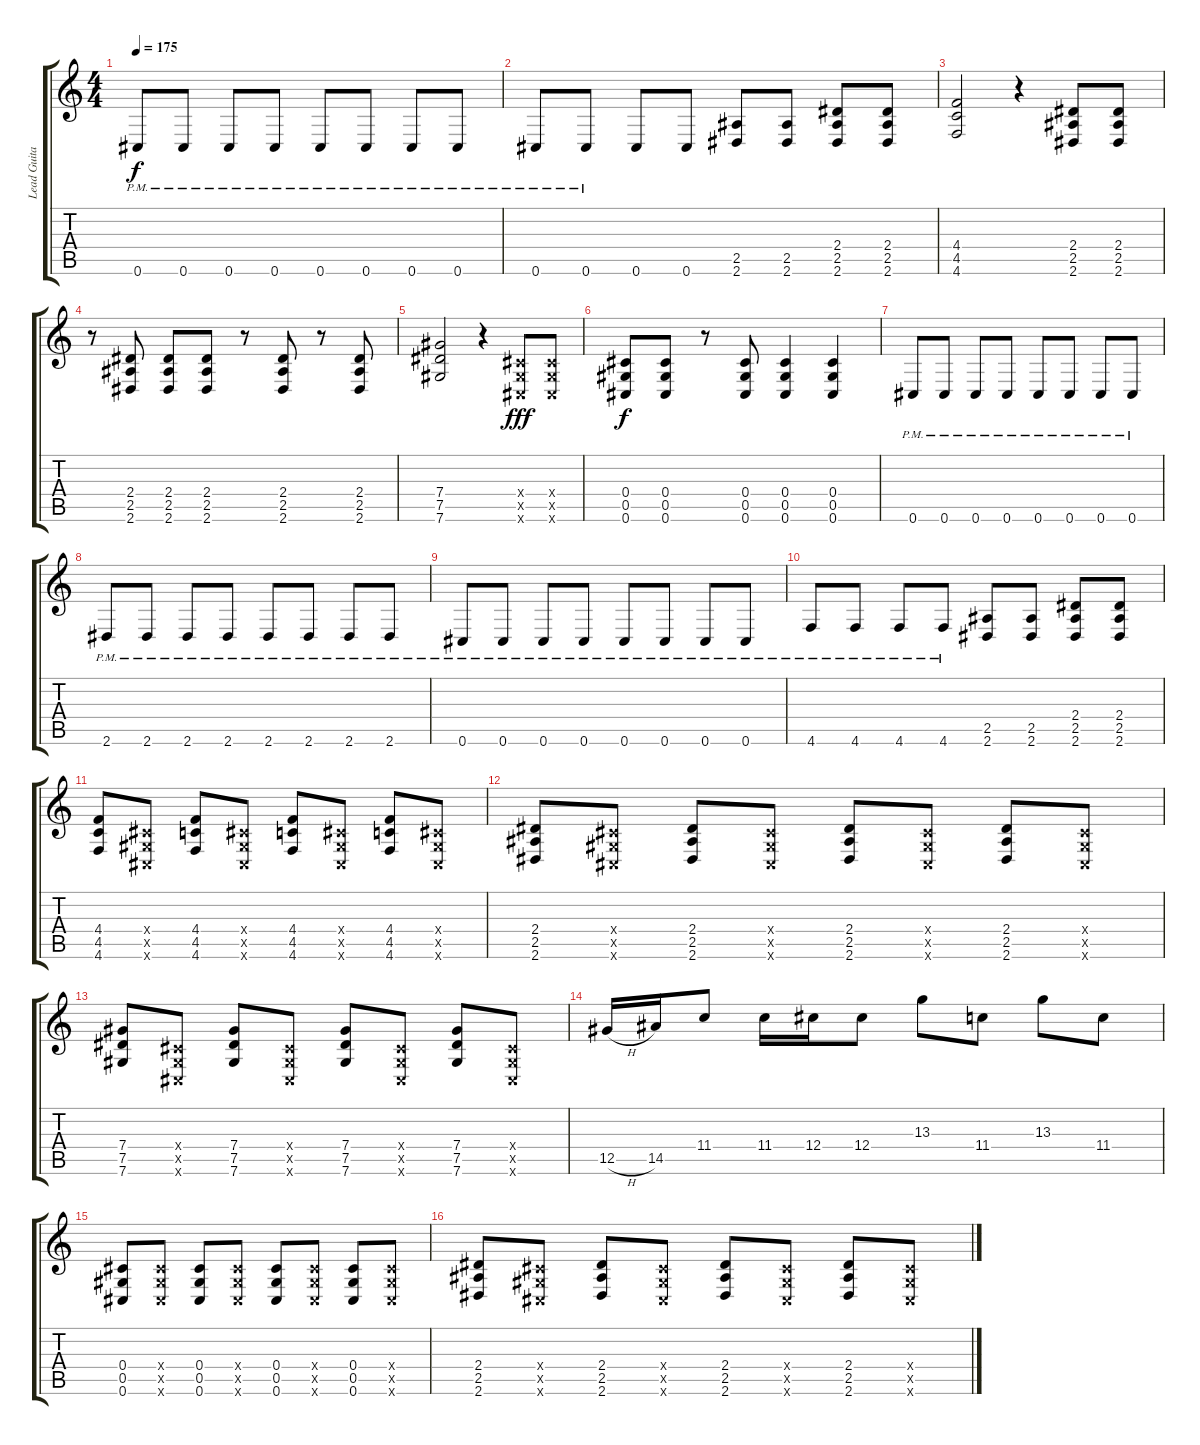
\track ("Lead Guitar" "Lead Guita") {instrument distortionguitar}
\staff {score tabs}
\tuning (Eb4 Bb3 Gb3 Db3 Ab2 Db2) {hide}
\ts (4 4)
\tempo 175
\clef g2
\ks c
0.6{pm}.8{dy f} 0.6{pm}.8 0.6{pm}.8 0.6{pm}.8 0.6{pm}.8 0.6{pm}.8 0.6{pm}.8 0.6{pm}.8 |
0.6{pm}.8 0.6{pm}.8 0.6.8 0.6.8 (2.5 2.6).8 (2.5 2.6).8 (2.4 2.5 2.6).8 (2.4 2.5 2.6).8 |
(4.4 4.5 4.6).2 r.4 (2.4 2.5 2.6).8 (2.4 2.5 2.6).8 |
r.8 (2.4 2.5 2.6).8 (2.4 2.5 2.6).8 (2.4 2.5 2.6).8 r.8 (2.4 2.5 2.6).8 r.8 (2.4 2.5 2.6).8 |
(7.4 7.5 7.6).2 r.4 (0.4{x} 0.5{x} 0.6{x}).8{dy fff} (0.4{x} 0.5{x} 0.6{x}).8 |
(0.4 0.5 0.6).8{dy f} (0.4 0.5 0.6).8 r.8 (0.4 0.5 0.6).8 (0.4 0.5 0.6).4 (0.4 0.5 0.6).4 |
0.6{pm}.8 0.6{pm}.8 0.6{pm}.8 0.6{pm}.8 0.6{pm}.8 0.6{pm}.8 0.6{pm}.8 0.6{pm}.8 |
2.6{pm}.8 2.6{pm}.8 2.6{pm}.8 2.6{pm}.8 2.6{pm}.8 2.6{pm}.8 2.6{pm}.8 2.6{pm}.8 |
0.6{pm}.8 0.6{pm}.8 0.6{pm}.8 0.6{pm}.8 0.6{pm}.8 0.6{pm}.8 0.6{pm}.8 0.6{pm}.8 |
4.6{pm}.8 4.6{pm}.8 4.6{pm}.8 4.6{pm}.8 (2.5 2.6).8 (2.5 2.6).8 (2.4 2.5 2.6).8 (2.4 2.5 2.6).8 |
(4.4 4.5 4.6).8 (0.4{x} 0.5{x} 0.6{x}).8 (4.4 4.5 4.6).8 (0.4{x} 0.5{x} 0.6{x}).8 (4.4 4.5 4.6).8 (0.4{x} 0.5{x} 0.6{x}).8 (4.4 4.5 4.6).8 (0.4{x} 0.5{x} 0.6{x}).8 |
(2.4 2.5 2.6).8 (0.4{x} 0.5{x} 0.6{x}).8 (2.4 2.5 2.6).8 (0.4{x} 0.5{x} 0.6{x}).8 (2.4 2.5 2.6).8 (0.4{x} 0.5{x} 0.6{x}).8 (2.4 2.5 2.6).8 (0.4{x} 0.5{x} 0.6{x}).8 |
(7.4 7.5 7.6).8 (0.4{x} 0.5{x} 0.6{x}).8 (7.4 7.5 7.6).8 (0.4{x} 0.5{x} 0.6{x}).8 (7.4 7.5 7.6).8 (0.4{x} 0.5{x} 0.6{x}).8 (7.4 7.5 7.6).8 (0.4{x} 0.5{x} 0.6{x}).8 |
12.5{h}.16 14.5.16 11.4.8 11.4.16 12.4.16 12.4.8 13.3.8 11.4.8 13.3.8 11.4.8 |
(0.4 0.5 0.6).8 (0.4{x} 0.5{x} 0.6{x}).8 (0.4 0.5 0.6).8 (0.4{x} 0.5{x} 0.6{x}).8 (0.4 0.5 0.6).8 (0.4{x} 0.5{x} 0.6{x}).8 (0.4 0.5 0.6).8 (0.4{x} 0.5{x} 0.6{x}).8 |
(2.4 2.5 2.6).8 (0.4{x} 0.5{x} 0.6{x}).8 (2.4 2.5 2.6).8 (0.4{x} 0.5{x} 0.6{x}).8 (2.4 2.5 2.6).8 (0.4{x} 0.5{x} 0.6{x}).8 (2.4 2.5 2.6).8 (0.4{x} 0.5{x} 0.6{x}).8
